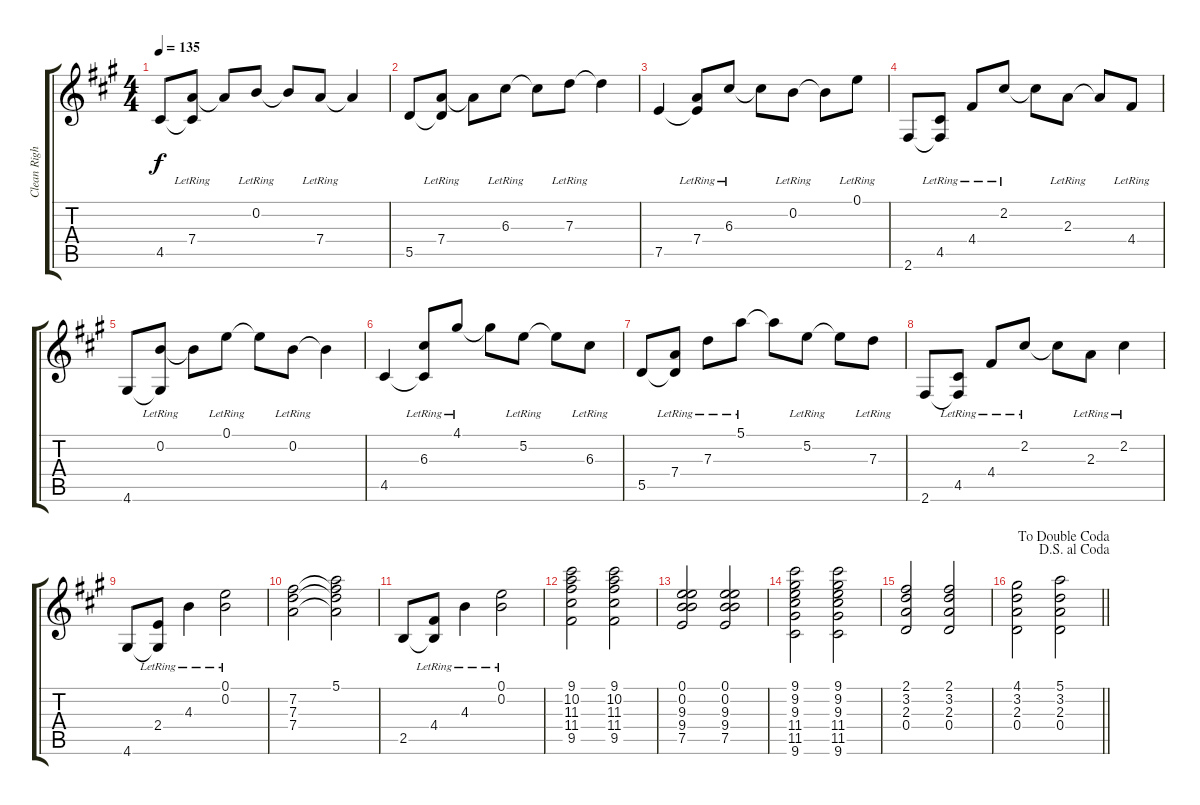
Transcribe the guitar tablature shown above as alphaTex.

\track ("Clean Right" "Clean Righ") {instrument electricguitarjazz}
\staff {score tabs}
\tuning (E4 B3 G3 D3 A2 E2) {hide}
\ts (4 4)
\tempo 135
\clef g2
\ks a
4.5.8{dy f} (7.4{lr} 4.5{t}).8 7.4{t}.8 0.2{lr}.8 0.2{t}.8 7.4{lr}.8 7.4{t}.4 |
5.5.8 (7.4{lr} 5.5{t}).8 7.4{t}.8 6.3{lr}.8 6.3{t}.8 7.3{lr}.8 7.3{t}.4 |
7.5.4 (7.4{lr} 7.5{t}).8 6.3{lr}.8 6.3{t}.8 0.2{lr}.8 0.2{t}.8 0.1{lr}.8 |
2.6.8 (4.5{lr} 2.6{t}).8 4.4{lr}.8 2.2{lr}.8 2.2{t}.8 2.3{lr}.8 2.3{t}.8 4.4{lr}.8 |
4.6.8 (0.2{lr} 4.6{t}).8 0.2{t}.8 0.1{lr}.8 0.1{t}.8 0.2{lr}.8 0.2{t}.4 |
4.5.4 (6.3{lr} 4.5{t}).8 4.1{lr}.8 4.1{t}.8 5.2{lr}.8 5.2{t}.8 6.3{lr}.8 |
5.5.8 (7.4{lr} 5.5{t}).8 7.3{lr}.8 5.1{lr}.8 5.1{t}.8 5.2{lr}.8 5.2{t}.8 7.3{lr}.8 |
2.6.8 (4.5{lr} 2.6{t}).8 4.4{lr}.8 2.2{lr}.8 2.2{t}.8 2.3{lr}.8 2.2{lr}.4 |
4.6.8 (2.4{lr} 4.6{t}).8 4.3{lr}.4 (0.1{lr} 0.2{lr}).2 |
(7.2 7.3 7.4).2 (5.1 7.2{t} 7.3{t} 7.4{t}).2 |
2.5.8 (4.4{lr} 2.5{t}).8 4.3{lr}.4 (0.1{lr} 0.2{lr}).2 |
(9.1 10.2 11.3 11.4 9.5).2 (9.1 10.2 11.3 11.4 9.5).2 |
(0.1 0.2 9.3 9.4 7.5).2 (0.1 0.2 9.3 9.4 7.5).2 |
(9.1 9.2 9.3 11.4 11.5 9.6).2 (9.1 9.2 9.3 11.4 11.5 9.6).2 |
(2.1 3.2 2.3 0.4).2 (2.1 3.2 2.3 0.4).2 |
\jump dalsegnoalcoda
\jump dadoublecoda
\barLineRight lightlight
(4.1 3.2 2.3 0.4).2 (5.1 3.2 2.3 0.4).2
